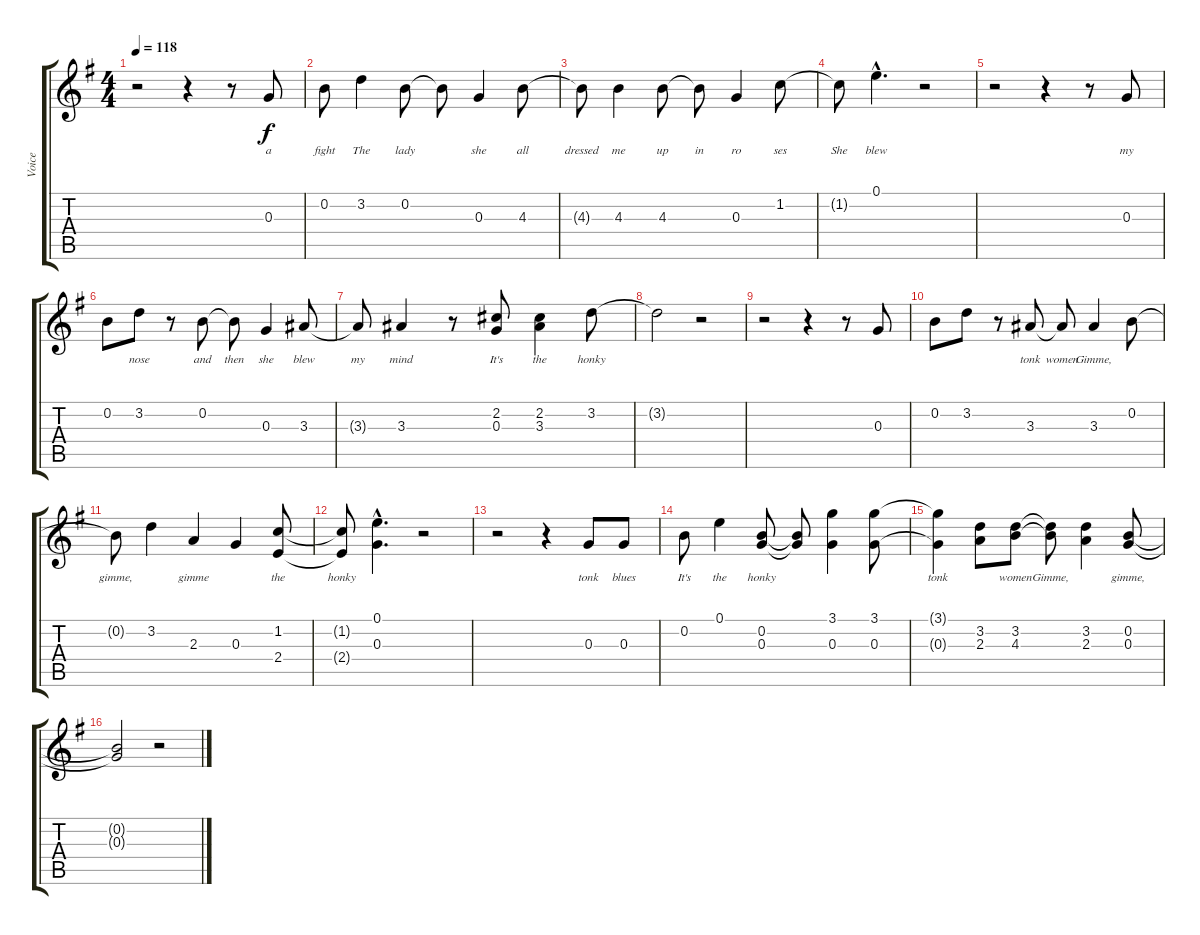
\track ("Voice" "Voice") {instrument voiceoohs}
\staff {score tabs}
\tuning (E5 B4 G4 D4 A3 E3) {hide}
\ts (4 4)
\tempo 118
\clef g2
\ks g
r.2{dy f} r.4 r.8 0.3.8{lyrics (0 "a") lyrics (1 "") lyrics (2 "") lyrics (3 "") lyrics (4 "")} |
0.2.8{lyrics (0 "fight") lyrics (1 "") lyrics (2 "") lyrics (3 "") lyrics (4 "")} 3.2.4{lyrics (0 "The") lyrics (1 "") lyrics (2 "") lyrics (3 "") lyrics (4 "")} 0.2.8{lyrics (0 "lady") lyrics (1 "") lyrics (2 "") lyrics (3 "") lyrics (4 "")} 0.2{t}.8{lyrics (0 "") lyrics (1 "") lyrics (2 "") lyrics (3 "") lyrics (4 "")} 0.3.4{lyrics (0 "she") lyrics (1 "") lyrics (2 "") lyrics (3 "") lyrics (4 "")} 4.3.8{lyrics (0 "all") lyrics (1 "") lyrics (2 "") lyrics (3 "") lyrics (4 "")} |
4.3{t}.8{lyrics (0 "dressed") lyrics (1 "") lyrics (2 "") lyrics (3 "") lyrics (4 "")} 4.3.4{lyrics (0 "me") lyrics (1 "") lyrics (2 "") lyrics (3 "") lyrics (4 "")} 4.3.8{lyrics (0 "up") lyrics (1 "") lyrics (2 "") lyrics (3 "") lyrics (4 "")} 4.3{t}.8{lyrics (0 "in") lyrics (1 "") lyrics (2 "") lyrics (3 "") lyrics (4 "")} 0.3.4{lyrics (0 "ro") lyrics (1 "") lyrics (2 "") lyrics (3 "") lyrics (4 "")} 1.2.8{lyrics (0 "ses") lyrics (1 "") lyrics (2 "") lyrics (3 "") lyrics (4 "")} |
1.2{t}.8{lyrics (0 "She") lyrics (1 "") lyrics (2 "") lyrics (3 "") lyrics (4 "")} 0.1{hac}.4{d lyrics (0 "blew") lyrics (1 "") lyrics (2 "") lyrics (3 "") lyrics (4 "")} r.2 |
r.2 r.4 r.8 0.3.8{lyrics (0 "my") lyrics (1 "") lyrics (2 "") lyrics (3 "") lyrics (4 "")} |
0.2.8{lyrics (0 "") lyrics (1 "") lyrics (2 "") lyrics (3 "") lyrics (4 "")} 3.2.8{lyrics (0 "nose") lyrics (1 "") lyrics (2 "") lyrics (3 "") lyrics (4 "")} r.8 0.2.8{lyrics (0 "and") lyrics (1 "") lyrics (2 "") lyrics (3 "") lyrics (4 "")} 0.2{t}.8{lyrics (0 "then") lyrics (1 "") lyrics (2 "") lyrics (3 "") lyrics (4 "")} 0.3.4{lyrics (0 "she") lyrics (1 "") lyrics (2 "") lyrics (3 "") lyrics (4 "")} 3.3.8{lyrics (0 "blew") lyrics (1 "") lyrics (2 "") lyrics (3 "") lyrics (4 "")} |
3.3{t}.8{lyrics (0 "my") lyrics (1 "") lyrics (2 "") lyrics (3 "") lyrics (4 "")} 3.3.4{lyrics (0 "mind") lyrics (1 "") lyrics (2 "") lyrics (3 "") lyrics (4 "")} r.8 (2.2 0.3).8{lyrics (0 "It's") lyrics (1 "") lyrics (2 "") lyrics (3 "") lyrics (4 "")} (2.2 3.3).4{lyrics (0 "the") lyrics (1 "") lyrics (2 "") lyrics (3 "") lyrics (4 "")} 3.2.8{lyrics (0 "honky") lyrics (1 "") lyrics (2 "") lyrics (3 "") lyrics (4 "")} |
3.2{t}.2{lyrics (0 "") lyrics (1 "") lyrics (2 "") lyrics (3 "") lyrics (4 "")} r.2 |
r.2 r.4 r.8 0.3.8{lyrics (0 "") lyrics (1 "") lyrics (2 "") lyrics (3 "") lyrics (4 "")} |
0.2.8{lyrics (0 "") lyrics (1 "") lyrics (2 "") lyrics (3 "") lyrics (4 "")} 3.2.8{lyrics (0 "") lyrics (1 "") lyrics (2 "") lyrics (3 "") lyrics (4 "")} r.8 3.3.8{lyrics (0 "tonk") lyrics (1 "") lyrics (2 "") lyrics (3 "") lyrics (4 "")} 3.3{t}.8{lyrics (0 "women") lyrics (1 "") lyrics (2 "") lyrics (3 "") lyrics (4 "")} 3.3.4{lyrics (0 "Gimme,") lyrics (1 "") lyrics (2 "") lyrics (3 "") lyrics (4 "")} 0.2.8{lyrics (0 "") lyrics (1 "") lyrics (2 "") lyrics (3 "") lyrics (4 "")} |
0.2{t}.8{lyrics (0 "gimme,") lyrics (1 "") lyrics (2 "") lyrics (3 "") lyrics (4 "")} 3.2.4{lyrics (0 "") lyrics (1 "") lyrics (2 "") lyrics (3 "") lyrics (4 "")} 2.3.4{lyrics (0 "gimme") lyrics (1 "") lyrics (2 "") lyrics (3 "") lyrics (4 "")} 0.3.4{lyrics (0 "") lyrics (1 "") lyrics (2 "") lyrics (3 "") lyrics (4 "")} (1.2 2.4).8{lyrics (0 "the") lyrics (1 "") lyrics (2 "") lyrics (3 "") lyrics (4 "")} |
(1.2{t} 2.4{t}).8{lyrics (0 "honky") lyrics (1 "") lyrics (2 "") lyrics (3 "") lyrics (4 "")} (0.1{hac} 0.3{hac}).4{d lyrics (0 "") lyrics (1 "") lyrics (2 "") lyrics (3 "") lyrics (4 "")} r.2 |
r.2 r.4 0.3.8{lyrics (0 "tonk") lyrics (1 "") lyrics (2 "") lyrics (3 "") lyrics (4 "")} 0.3.8{lyrics (0 "blues") lyrics (1 "") lyrics (2 "") lyrics (3 "") lyrics (4 "")} |
0.2.8{lyrics (0 "It's") lyrics (1 "") lyrics (2 "") lyrics (3 "") lyrics (4 "")} 0.1.4{lyrics (0 "the") lyrics (1 "") lyrics (2 "") lyrics (3 "") lyrics (4 "")} (0.2 0.3).8{lyrics (0 "honky") lyrics (1 "") lyrics (2 "") lyrics (3 "") lyrics (4 "")} (0.2{t} 0.3{t}).8{lyrics (0 "") lyrics (1 "") lyrics (2 "") lyrics (3 "") lyrics (4 "")} (3.1 0.3).4{lyrics (0 "") lyrics (1 "") lyrics (2 "") lyrics (3 "") lyrics (4 "")} (3.1 0.3).8{lyrics (0 "") lyrics (1 "") lyrics (2 "") lyrics (3 "") lyrics (4 "")} |
(3.1{t} 0.3{t}).4{lyrics (0 "tonk") lyrics (1 "") lyrics (2 "") lyrics (3 "") lyrics (4 "")} (3.2 2.3).8{lyrics (0 "") lyrics (1 "") lyrics (2 "") lyrics (3 "") lyrics (4 "")} (3.2 4.3).8{lyrics (0 "women") lyrics (1 "") lyrics (2 "") lyrics (3 "") lyrics (4 "")} (3.2{t} 4.3{t}).8{lyrics (0 "Gimme,") lyrics (1 "") lyrics (2 "") lyrics (3 "") lyrics (4 "")} (3.2 2.3).4{lyrics (0 "") lyrics (1 "") lyrics (2 "") lyrics (3 "") lyrics (4 "")} (0.2 0.3).8{lyrics (0 "gimme,") lyrics (1 "") lyrics (2 "") lyrics (3 "") lyrics (4 "")} |
(0.2{t} 0.3{t}).2{lyrics (0 "") lyrics (1 "") lyrics (2 "") lyrics (3 "") lyrics (4 "")} r.2
